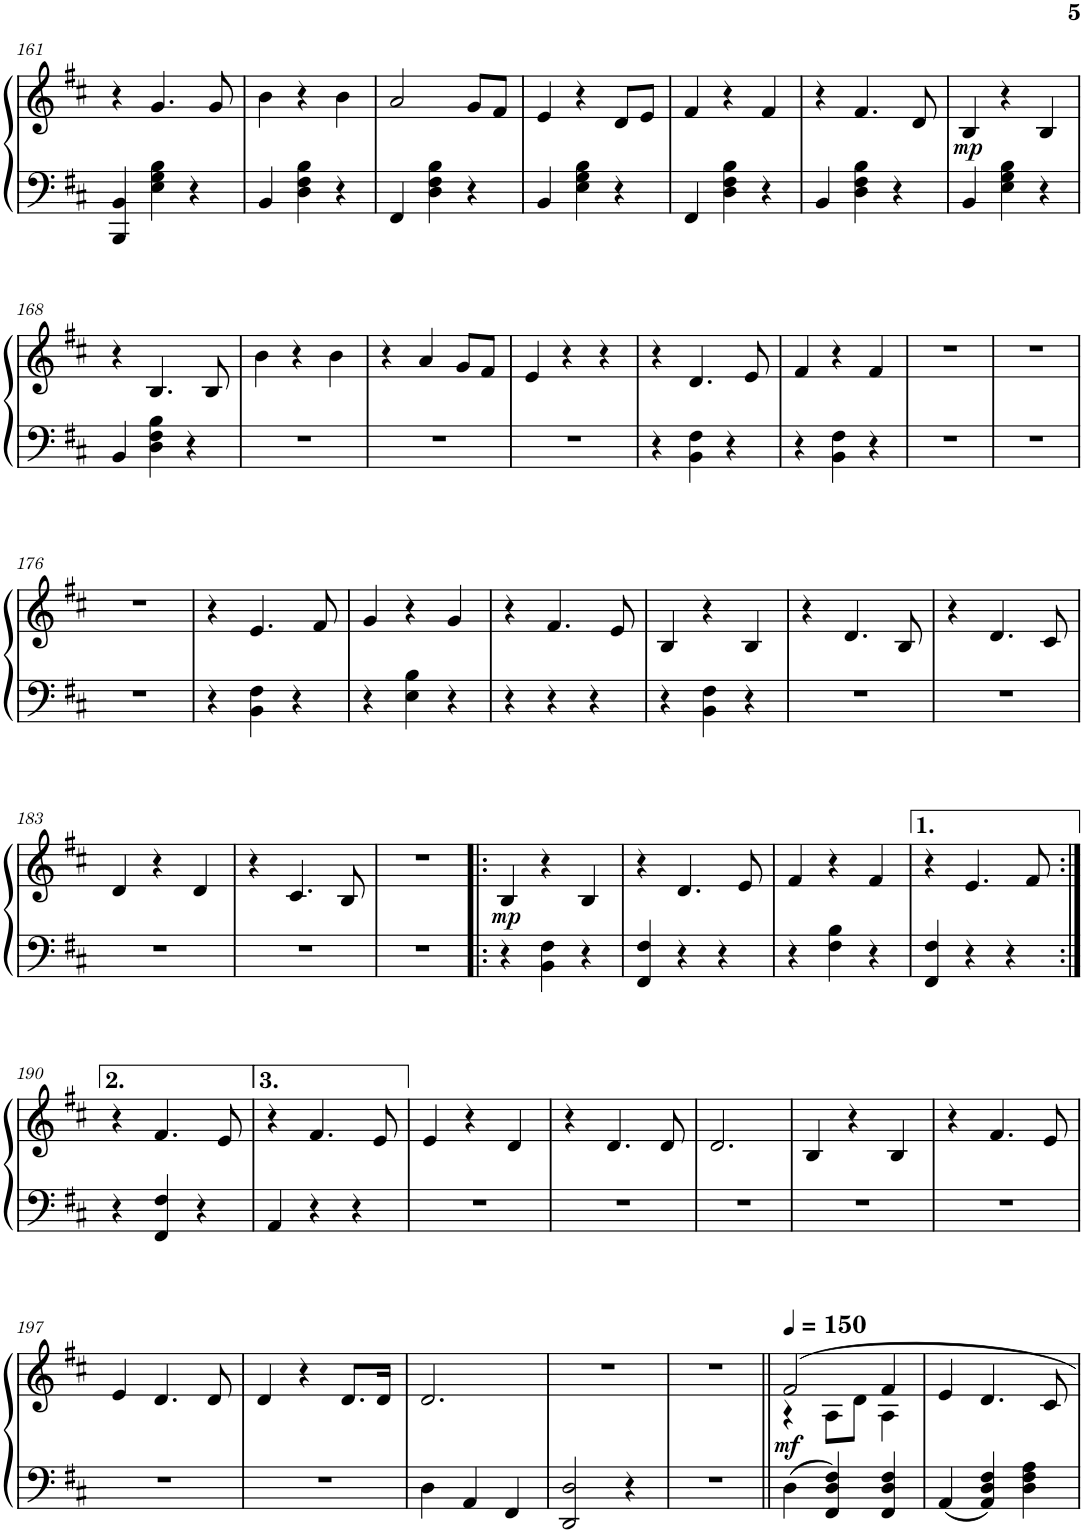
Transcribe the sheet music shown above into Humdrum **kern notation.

**kern	**kern	**dynam
*part1	*part1	*part1
*staff2	*staff1	*staff1/2
*I"Piano	*	*
*I'Pno.	*	*
!!LO:PB:g=z
*clefF4	*clefG2	*
*k[f#c#]	*k[f#c#]	*
*M3/4	*M3/4	*
=161	=161	=161
4BBB/ 4BB/	4r	.
4E\ 4G\ 4B\	4.g/	.
4r	.	.
.	8g/	.
=162	=162	=162
4BB/	4b\	.
4D\ 4F#\ 4B\	4r	.
4r	4b\	.
=163	=163	=163
4FF#/	2a/	.
4D\ 4F#\ 4B\	.	.
4r	8g/L	.
.	8f#/J	.
=164	=164	=164
4BB/	4e/	.
4E\ 4G\ 4B\	4r	.
4r	8d/L	.
.	8e/J	.
=165	=165	=165
4FF#/	4f#/	.
4D\ 4F#\ 4B\	4r	.
4r	4f#/	.
=166	=166	=166
4BB/	4r	.
4D\ 4F#\ 4B\	4.f#/	.
4r	.	.
.	8d/	.
=167	=167	=167
!	!	!LO:DY:b
4BB/	4B/	mp
4E\ 4G\ 4B\	4r	.
4r	4B/	.
!!LO:LB:g=z
=168	=168	=168
4BB/	4r	.
4D\ 4F#\ 4B\	4.B/	.
4r	.	.
.	8B/	.
=169	=169	=169
2.r	4b\	.
.	4r	.
.	4b\	.
=170	=170	=170
2.r	4r	.
.	4a/	.
.	8g/L	.
.	8f#/J	.
=171	=171	=171
2.r	4e/	.
.	4r	.
.	4r	.
=172	=172	=172
4r	4r	.
4BB\ 4F#\	4.d/	.
4r	.	.
.	8e/	.
=173	=173	=173
4r	4f#/	.
4BB\ 4F#\	4r	.
4r	4f#/	.
=174	=174	=174
2.r	2.r	.
=175	=175	=175
2.r	2.r	.
!!LO:LB:g=z
=176	=176	=176
2.r	2.r	.
=177	=177	=177
4r	4r	.
4BB\ 4F#\	4.e/	.
4r	.	.
.	8f#/	.
=178	=178	=178
4r	4g/	.
4E\ 4B\	4r	.
4r	4g/	.
=179	=179	=179
4r	4r	.
4r	4.f#/	.
4r	.	.
.	8e/	.
=180	=180	=180
4r	4B/	.
4BB\ 4F#\	4r	.
4r	4B/	.
=181	=181	=181
2.r	4r	.
.	4.d/	.
.	8B/	.
=182	=182	=182
2.r	4r	.
.	4.d/	.
.	8c#/	.
!!LO:LB:g=z
=183	=183	=183
2.r	4d/	.
.	4r	.
.	4d/	.
=184	=184	=184
2.r	4r	.
.	4.c#/	.
.	8B/	.
=185	=185	=185
2.r	2.r	.
=186!|:	=186!|:	=186!|:
!	!	!LO:DY:b
4r	4B/	mp
4BB\ 4F#\	4r	.
4r	4B/	.
=187	=187	=187
4FF#/ 4F#/	4r	.
4r	4.d/	.
4r	.	.
.	8e/	.
=188	=188	=188
4r	4f#/	.
4F#\ 4B\	4r	.
4r	4f#/	.
=189	=189	=189
4FF#/ 4F#/	4r	.
4r	4.e/	.
4r	.	.
.	8f#/	.
!!LO:LB:g=z
=190:|!	=190:|!	=190:|!
4r	4r	.
4FF#/ 4F#/	4.f#/	.
4r	.	.
.	8e/	.
=191	=191	=191
4AA/	4r	.
4r	4.f#/	.
4r	.	.
.	8e/	.
=192	=192	=192
2.r	4e/	.
.	4r	.
.	4d/	.
=193	=193	=193
2.r	4r	.
.	4.d/	.
.	8d/	.
=194	=194	=194
2.r	2.d/	.
=195	=195	=195
2.r	4B/	.
.	4r	.
.	4B/	.
=196	=196	=196
2.r	4r	.
.	4.f#/	.
.	8e/	.
!!LO:LB:g=z
=197	=197	=197
2.r	4e/	.
.	4.d/	.
.	8d/	.
=198	=198	=198
2.r	4d/	.
.	4r	.
.	8.d/L	.
.	16d/Jk	.
=199	=199	=199
4D\	2.d/	.
4AA/	.	.
4FF#/	.	.
=200	=200	=200
2DD/ 2D/	2.r	.
4r	.	.
=201	=201	=201
2.r	2.r	.
=202||	=202||	=202||
*	*MM150	*
*	*^	*
!	!	!	!LO:DY:b
4D\	2f#/	4r	mf
4FF#/ 4D/ 4F#/	.	8A\L	.
.	.	8d\J	.
4FF#/ 4D/ 4F#/	4f#/	4A\	.
*	*v	*v	*
=203	=203	=203
4AA/	4e/	.
4AA/ 4D/ 4F#/	4.d/	.
4D\ 4F#\ 4A\	.	.
.	8c#/	.
=	=	=
*-	*-	*-
